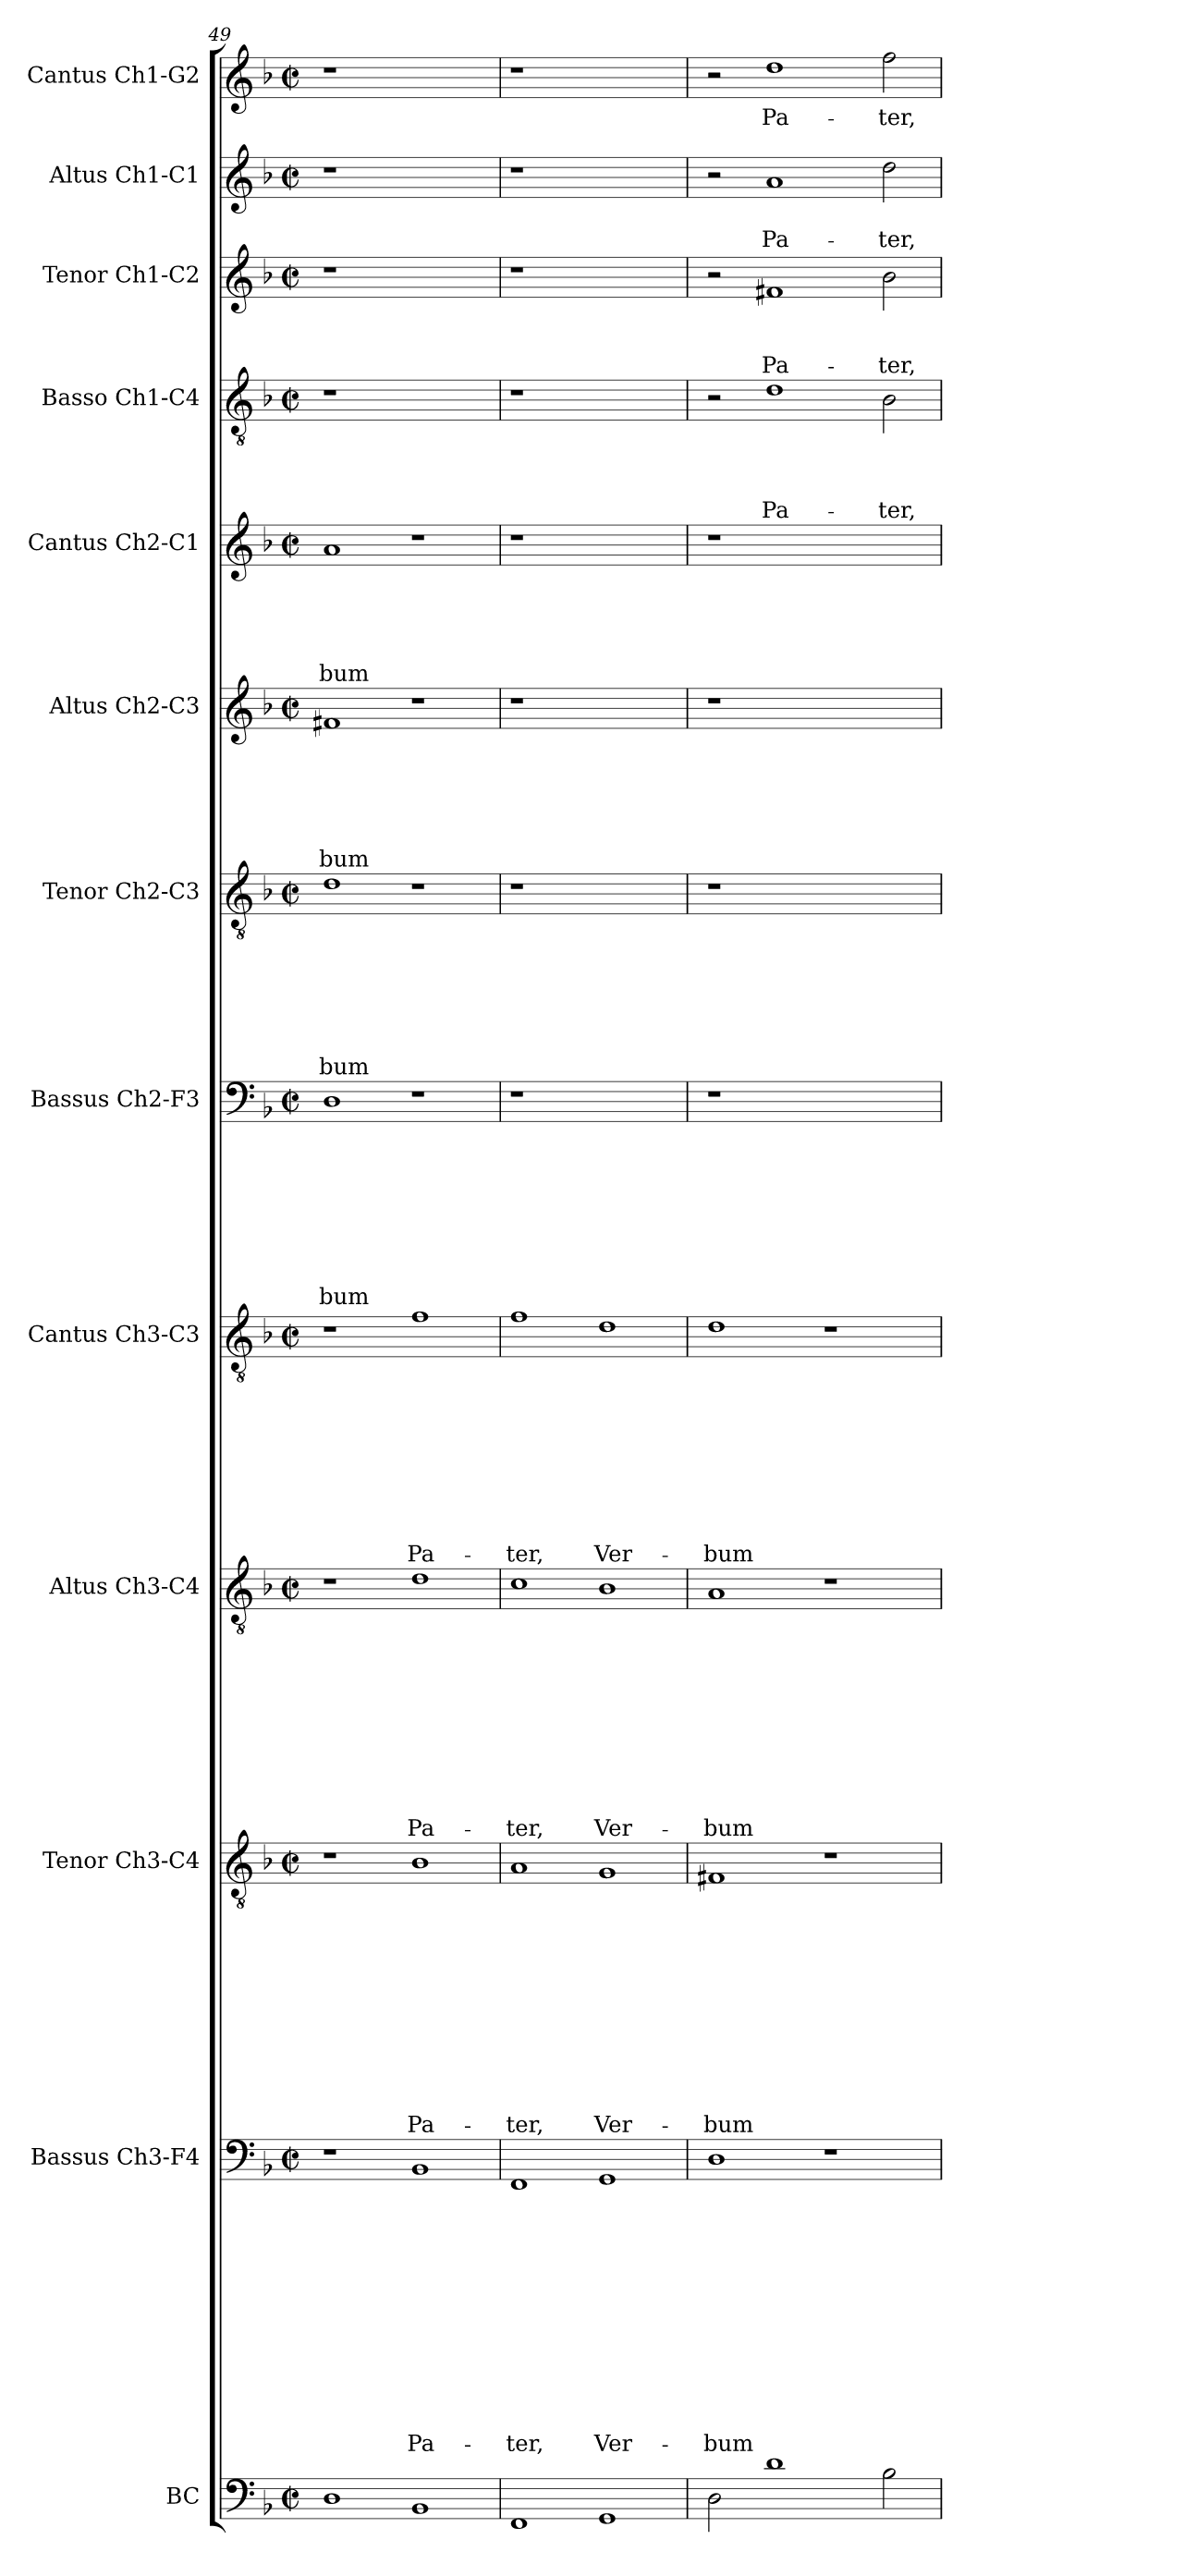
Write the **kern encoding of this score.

**kern	**kern	**text	**text	**text	**text	**text	**text	**text	**text	**text	**text	**text	**text	**kern	**text	**text	**text	**text	**text	**text	**text	**text	**text	**text	**text	**kern	**text	**text	**text	**text	**text	**text	**text	**text	**text	**text	**kern	**text	**text	**text	**text	**text	**text	**text	**text	**text	**kern	**text	**text	**text	**text	**text	**text	**text	**text	**kern	**text	**text	**text	**text	**text	**text	**text	**kern	**text	**text	**text	**text	**text	**text	**kern	**text	**text	**text	**text	**text	**kern	**text	**text	**text	**text	**kern	**text	**text	**text	**kern	**text	**text	**kern	**text
*part13	*part12	*part12	*part12	*part12	*part12	*part12	*part12	*part12	*part12	*part12	*part12	*part12	*part12	*part11	*part11	*part11	*part11	*part11	*part11	*part11	*part11	*part11	*part11	*part11	*part11	*part10	*part10	*part10	*part10	*part10	*part10	*part10	*part10	*part10	*part10	*part10	*part9	*part9	*part9	*part9	*part9	*part9	*part9	*part9	*part9	*part9	*part8	*part8	*part8	*part8	*part8	*part8	*part8	*part8	*part8	*part7	*part7	*part7	*part7	*part7	*part7	*part7	*part7	*part6	*part6	*part6	*part6	*part6	*part6	*part6	*part5	*part5	*part5	*part5	*part5	*part5	*part4	*part4	*part4	*part4	*part4	*part3	*part3	*part3	*part3	*part2	*part2	*part2	*part1	*part1
*staff13	*staff12	*staff12	*staff12	*staff12	*staff12	*staff12	*staff12	*staff12	*staff12	*staff12	*staff12	*staff12	*staff12	*staff11	*staff11	*staff11	*staff11	*staff11	*staff11	*staff11	*staff11	*staff11	*staff11	*staff11	*staff11	*staff10	*staff10	*staff10	*staff10	*staff10	*staff10	*staff10	*staff10	*staff10	*staff10	*staff10	*staff9	*staff9	*staff9	*staff9	*staff9	*staff9	*staff9	*staff9	*staff9	*staff9	*staff8	*staff8	*staff8	*staff8	*staff8	*staff8	*staff8	*staff8	*staff8	*staff7	*staff7	*staff7	*staff7	*staff7	*staff7	*staff7	*staff7	*staff6	*staff6	*staff6	*staff6	*staff6	*staff6	*staff6	*staff5	*staff5	*staff5	*staff5	*staff5	*staff5	*staff4	*staff4	*staff4	*staff4	*staff4	*staff3	*staff3	*staff3	*staff3	*staff2	*staff2	*staff2	*staff1	*staff1
*I"BC	*I"Bassus Ch3-F4	*	*	*	*	*	*	*	*	*	*	*	*	*I"Tenor Ch3-C4	*	*	*	*	*	*	*	*	*	*	*	*I"Altus Ch3-C4	*	*	*	*	*	*	*	*	*	*	*I"Cantus Ch3-C3	*	*	*	*	*	*	*	*	*	*I"Bassus Ch2-F3	*	*	*	*	*	*	*	*	*I"Tenor Ch2-C3	*	*	*	*	*	*	*	*I"Altus Ch2-C3	*	*	*	*	*	*	*I"Cantus Ch2-C1	*	*	*	*	*	*I"Basso Ch1-C4	*	*	*	*	*I"Tenor Ch1-C2	*	*	*	*I"Altus Ch1-C1	*	*	*I"Cantus Ch1-G2	*
*	*I'B3	*	*	*	*	*	*	*	*	*	*	*	*	*I'T3	*	*	*	*	*	*	*	*	*	*	*	*I'A3	*	*	*	*	*	*	*	*	*	*	*I'C3	*	*	*	*	*	*	*	*	*	*I'B2	*	*	*	*	*	*	*	*	*I'T2	*	*	*	*	*	*	*	*I'A2	*	*	*	*	*	*	*I'C2	*	*	*	*	*	*I'B1	*	*	*	*	*I'T1	*	*	*	*I'A1	*	*	*I'C1	*
*clefF4	*clefF4	*	*	*	*	*	*	*	*	*	*	*	*	*clefGv2	*	*	*	*	*	*	*	*	*	*	*	*clefGv2	*	*	*	*	*	*	*	*	*	*	*clefGv2	*	*	*	*	*	*	*	*	*	*clefF4	*	*	*	*	*	*	*	*	*clefGv2	*	*	*	*	*	*	*	*clefG2	*	*	*	*	*	*	*clefG2	*	*	*	*	*	*clefGv2	*	*	*	*	*clefG2	*	*	*	*clefG2	*	*	*clefG2	*
*k[b-]	*k[b-]	*	*	*	*	*	*	*	*	*	*	*	*	*k[b-]	*	*	*	*	*	*	*	*	*	*	*	*k[b-]	*	*	*	*	*	*	*	*	*	*	*k[b-]	*	*	*	*	*	*	*	*	*	*k[b-]	*	*	*	*	*	*	*	*	*k[b-]	*	*	*	*	*	*	*	*k[b-]	*	*	*	*	*	*	*k[b-]	*	*	*	*	*	*k[b-]	*	*	*	*	*k[b-]	*	*	*	*k[b-]	*	*	*k[b-]	*
*F:	*F:	*	*	*	*	*	*	*	*	*	*	*	*	*F:	*	*	*	*	*	*	*	*	*	*	*	*F:	*	*	*	*	*	*	*	*	*	*	*F:	*	*	*	*	*	*	*	*	*	*F:	*	*	*	*	*	*	*	*	*F:	*	*	*	*	*	*	*	*F:	*	*	*	*	*	*	*F:	*	*	*	*	*	*F:	*	*	*	*	*F:	*	*	*	*F:	*	*	*F:	*
*M2/2	*M2/2	*	*	*	*	*	*	*	*	*	*	*	*	*M2/2	*	*	*	*	*	*	*	*	*	*	*	*M2/2	*	*	*	*	*	*	*	*	*	*	*M2/2	*	*	*	*	*	*	*	*	*	*M2/2	*	*	*	*	*	*	*	*	*M2/2	*	*	*	*	*	*	*	*M2/2	*	*	*	*	*	*	*M2/2	*	*	*	*	*	*M2/2	*	*	*	*	*M2/2	*	*	*	*M2/2	*	*	*M2/2	*
*met(c|)	*met(c|)	*	*	*	*	*	*	*	*	*	*	*	*	*met(c|)	*	*	*	*	*	*	*	*	*	*	*	*met(c|)	*	*	*	*	*	*	*	*	*	*	*met(c|)	*	*	*	*	*	*	*	*	*	*met(c|)	*	*	*	*	*	*	*	*	*met(c|)	*	*	*	*	*	*	*	*met(c|)	*	*	*	*	*	*	*met(c|)	*	*	*	*	*	*met(c|)	*	*	*	*	*met(c|)	*	*	*	*met(c|)	*	*	*met(c|)	*
=49	=49	=49	=49	=49	=49	=49	=49	=49	=49	=49	=49	=49	=49	=49	=49	=49	=49	=49	=49	=49	=49	=49	=49	=49	=49	=49	=49	=49	=49	=49	=49	=49	=49	=49	=49	=49	=49	=49	=49	=49	=49	=49	=49	=49	=49	=49	=49	=49	=49	=49	=49	=49	=49	=49	=49	=49	=49	=49	=49	=49	=49	=49	=49	=49	=49	=49	=49	=49	=49	=49	=49	=49	=49	=49	=49	=49	=49	=49	=49	=49	=49	=49	=49	=49	=49	=49	=49	=49	=49	=49
1D	1r	.	.	.	.	.	.	.	.	.	.	.	.	1r	.	.	.	.	.	.	.	.	.	.	.	1r	.	.	.	.	.	.	.	.	.	.	1r	.	.	.	.	.	.	.	.	.	1D	.	.	.	.	.	.	.	-bum	1d	.	.	.	.	.	.	-bum	1f#X	.	.	.	.	.	-bum	1a	.	.	.	.	-bum	1r	.	.	.	.	1r	.	.	.	1r	.	.	1r	.
1BB-	1BB-	.	.	.	.	.	.	.	.	.	.	.	Pa-	1B-	.	.	.	.	.	.	.	.	.	.	Pa-	1d	.	.	.	.	.	.	.	.	.	Pa-	1f	.	.	.	.	.	.	.	.	Pa-	1r	.	.	.	.	.	.	.	.	1r	.	.	.	.	.	.	.	1r	.	.	.	.	.	.	1r	.	.	.	.	.	1ryy	.	.	.	.	1ryy	.	.	.	1ryy	.	.	1ryy	.
=50	=50	=50	=50	=50	=50	=50	=50	=50	=50	=50	=50	=50	=50	=50	=50	=50	=50	=50	=50	=50	=50	=50	=50	=50	=50	=50	=50	=50	=50	=50	=50	=50	=50	=50	=50	=50	=50	=50	=50	=50	=50	=50	=50	=50	=50	=50	=50	=50	=50	=50	=50	=50	=50	=50	=50	=50	=50	=50	=50	=50	=50	=50	=50	=50	=50	=50	=50	=50	=50	=50	=50	=50	=50	=50	=50	=50	=50	=50	=50	=50	=50	=50	=50	=50	=50	=50	=50	=50	=50	=50
1FF	1FF	.	.	.	.	.	.	.	.	.	.	.	-ter,	1A	.	.	.	.	.	.	.	.	.	.	-ter,	1c	.	.	.	.	.	.	.	.	.	-ter,	1f	.	.	.	.	.	.	.	.	-ter,	1r	.	.	.	.	.	.	.	.	1r	.	.	.	.	.	.	.	1r	.	.	.	.	.	.	1r	.	.	.	.	.	1r	.	.	.	.	1r	.	.	.	1r	.	.	1r	.
1GG	1GG	.	.	.	.	.	.	.	.	.	.	.	Ver-	1G	.	.	.	.	.	.	.	.	.	.	Ver-	1B-	.	.	.	.	.	.	.	.	.	Ver-	1d	.	.	.	.	.	.	.	.	Ver-	1ryy	.	.	.	.	.	.	.	.	1ryy	.	.	.	.	.	.	.	1ryy	.	.	.	.	.	.	1ryy	.	.	.	.	.	1ryy	.	.	.	.	1ryy	.	.	.	1ryy	.	.	1ryy	.
!!LO:PB:g=z
=51	=51	=51	=51	=51	=51	=51	=51	=51	=51	=51	=51	=51	=51	=51	=51	=51	=51	=51	=51	=51	=51	=51	=51	=51	=51	=51	=51	=51	=51	=51	=51	=51	=51	=51	=51	=51	=51	=51	=51	=51	=51	=51	=51	=51	=51	=51	=51	=51	=51	=51	=51	=51	=51	=51	=51	=51	=51	=51	=51	=51	=51	=51	=51	=51	=51	=51	=51	=51	=51	=51	=51	=51	=51	=51	=51	=51	=51	=51	=51	=51	=51	=51	=51	=51	=51	=51	=51	=51	=51	=51
2D\	1D	.	.	.	.	.	.	.	.	.	.	.	-bum	1F#X	.	.	.	.	.	.	.	.	.	.	-bum	1A	.	.	.	.	.	.	.	.	.	-bum	1d	.	.	.	.	.	.	.	.	-bum	1r	.	.	.	.	.	.	.	.	1r	.	.	.	.	.	.	.	1r	.	.	.	.	.	.	1r	.	.	.	.	.	2r	.	.	.	.	2r	.	.	.	2r	.	.	2r	.
1d	.	.	.	.	.	.	.	.	.	.	.	.	.	.	.	.	.	.	.	.	.	.	.	.	.	.	.	.	.	.	.	.	.	.	.	.	.	.	.	.	.	.	.	.	.	.	.	.	.	.	.	.	.	.	.	.	.	.	.	.	.	.	.	.	.	.	.	.	.	.	.	.	.	.	.	.	1d	.	.	.	Pa-	1f#X	.	.	Pa-	1a	.	Pa-	1dd	Pa-
.	1r	.	.	.	.	.	.	.	.	.	.	.	.	1r	.	.	.	.	.	.	.	.	.	.	.	1r	.	.	.	.	.	.	.	.	.	.	1r	.	.	.	.	.	.	.	.	.	1ryy	.	.	.	.	.	.	.	.	1ryy	.	.	.	.	.	.	.	1ryy	.	.	.	.	.	.	1ryy	.	.	.	.	.	.	.	.	.	.	.	.	.	.	.	.	.	.	.
2B-\	.	.	.	.	.	.	.	.	.	.	.	.	.	.	.	.	.	.	.	.	.	.	.	.	.	.	.	.	.	.	.	.	.	.	.	.	.	.	.	.	.	.	.	.	.	.	.	.	.	.	.	.	.	.	.	.	.	.	.	.	.	.	.	.	.	.	.	.	.	.	.	.	.	.	.	.	2B-\	.	.	.	-ter,	2b-\	.	.	-ter,	2dd\	.	-ter,	2ff\	-ter,
=	=	=	=	=	=	=	=	=	=	=	=	=	=	=	=	=	=	=	=	=	=	=	=	=	=	=	=	=	=	=	=	=	=	=	=	=	=	=	=	=	=	=	=	=	=	=	=	=	=	=	=	=	=	=	=	=	=	=	=	=	=	=	=	=	=	=	=	=	=	=	=	=	=	=	=	=	=	=	=	=	=	=	=	=	=	=	=	=	=	=
*-	*-	*-	*-	*-	*-	*-	*-	*-	*-	*-	*-	*-	*-	*-	*-	*-	*-	*-	*-	*-	*-	*-	*-	*-	*-	*-	*-	*-	*-	*-	*-	*-	*-	*-	*-	*-	*-	*-	*-	*-	*-	*-	*-	*-	*-	*-	*-	*-	*-	*-	*-	*-	*-	*-	*-	*-	*-	*-	*-	*-	*-	*-	*-	*-	*-	*-	*-	*-	*-	*-	*-	*-	*-	*-	*-	*-	*-	*-	*-	*-	*-	*-	*-	*-	*-	*-	*-	*-	*-	*-
